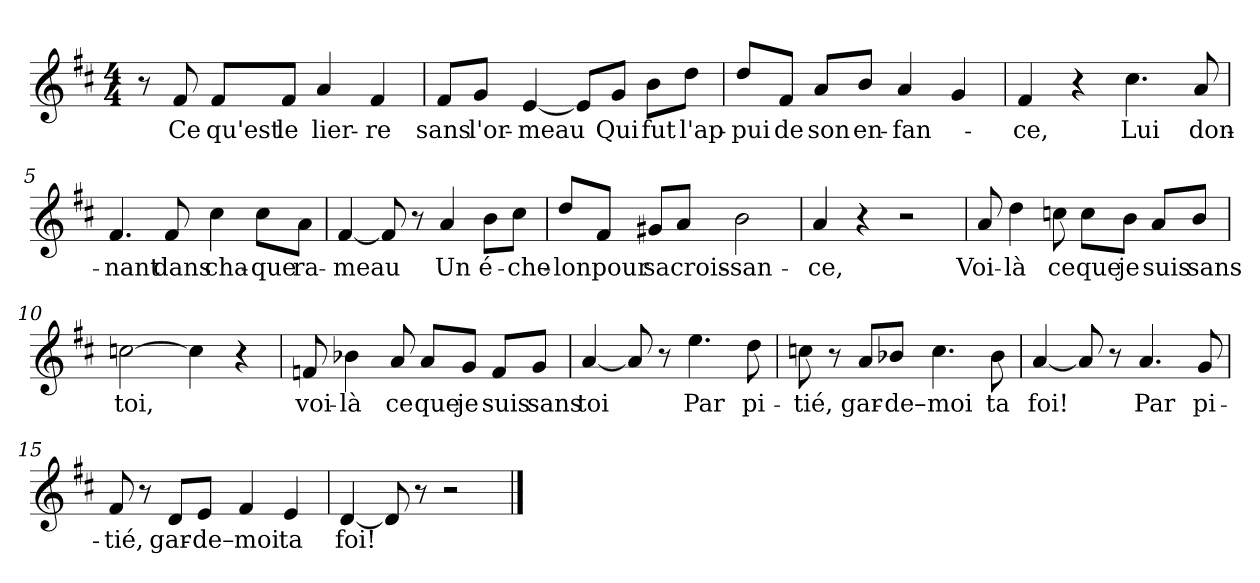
**kern	**text
*part1	*part1
*staff1	*staff1
*clefG2	*
*k[f#c#]	*
*M4/4	*
=1	=1
8r	.
!	!LO:LY:b
8f#/	Ce
!	!LO:LY:b
8f#/L	qu'est
!	!LO:LY:b
8f#/J	le
!	!LO:LY:b
4a/	lier-
!	!LO:LY:b
4f#/	-re
=2	=2
!	!LO:LY:b
8f#/L	sans
!	!LO:LY:b
8g/J	l'or-
!	!LO:LY:b
[4e/	-meau
8e/L]	.
!	!LO:LY:b
8g/J	Qui
!	!LO:LY:b
8b\L	fut
!	!LO:LY:b
8dd\J	l'ap-
=3	=3
!	!LO:LY:b
8dd/L	-pui
!	!LO:LY:b
8f#/J	de
!	!LO:LY:b
8a/L	son
!	!LO:LY:b
8b/J	en-
!	!LO:LY:b
4a/	-fan-
4g/	.
=4	=4
!	!LO:LY:b
4f#/	-ce,
4r	.
!	!LO:LY:b
4.cc#\	Lui
!	!LO:LY:b
8a/	don-
=5	=5
!	!LO:LY:b
4.f#/	-nant
!	!LO:LY:b
8f#/	dans
!	!LO:LY:b
4cc#\	cha-
!	!LO:LY:b
8cc#\L	-que
!	!LO:LY:b
8a\J	ra-
!!LO:LB:g=z
=6	=6
!	!LO:LY:b
[4f#/	-meau
8f#/]	.
8r	.
!	!LO:LY:b
4a/	Un
!	!LO:LY:b
8b\L	é-
!	!LO:LY:b
8cc#\J	-che-
=7	=7
!	!LO:LY:b
8dd/L	-lon
!	!LO:LY:b
8f#/J	pour
!	!LO:LY:b
8g#X/L	sa
!	!LO:LY:b
8a/J	crois-
!	!LO:LY:b
2b\	-san-
=8	=8
!	!LO:LY:b
4a/	-ce,
4r	.
2r	.
=9	=9
!	!LO:LY:b
8a/	Voi-
!	!LO:LY:b
4dd\	-là
!	!LO:LY:b
8ccn\	ce
!	!LO:LY:b
8cc\L	que
!	!LO:LY:b
8b\J	je
!	!LO:LY:b
8a/L	suis
!	!LO:LY:b
8b/J	sans
=10	=10
!	!LO:LY:b
[2ccn\	toi,
4cc\]	.
4r	.
=11	=11
!	!LO:LY:b
8fn/	voi-
!	!LO:LY:b
4b-X\	-là
!	!LO:LY:b
8a/	ce
!	!LO:LY:b
8a/L	que
!	!LO:LY:b
8g/J	je
!	!LO:LY:b
8f/L	suis
!	!LO:LY:b
8g/J	sans
!!LO:LB:g=z
=12	=12
!	!LO:LY:b
[4a/	toi
8a/]	.
8r	.
!	!LO:LY:b
4.ee\	Par
!	!LO:LY:b
8dd\	pi-
=13	=13
!	!LO:LY:b
8ccn\	-tié,
8r	.
!	!LO:LY:b
8a/L	gar-
!	!LO:LY:b
8b-X/J	-de–
!	!LO:LY:b
4.cc\	moi
!	!LO:LY:b
8b-\	ta
=14	=14
!	!LO:LY:b
[4a/	foi!
8a/]	.
8r	.
!	!LO:LY:b
4.a/	Par
!	!LO:LY:b
8g/	pi-
=15	=15
!	!LO:LY:b
8f#/	-tié,
8r	.
!	!LO:LY:b
8d/L	gar-
!	!LO:LY:b
8e/J	-de–
!	!LO:LY:b
4f#/	moi
!	!LO:LY:b
4e/	ta
=16	=16
!	!LO:LY:b
[4d/	foi!
8d/]	.
8r	.
2r	.
==	==
*-	*-
